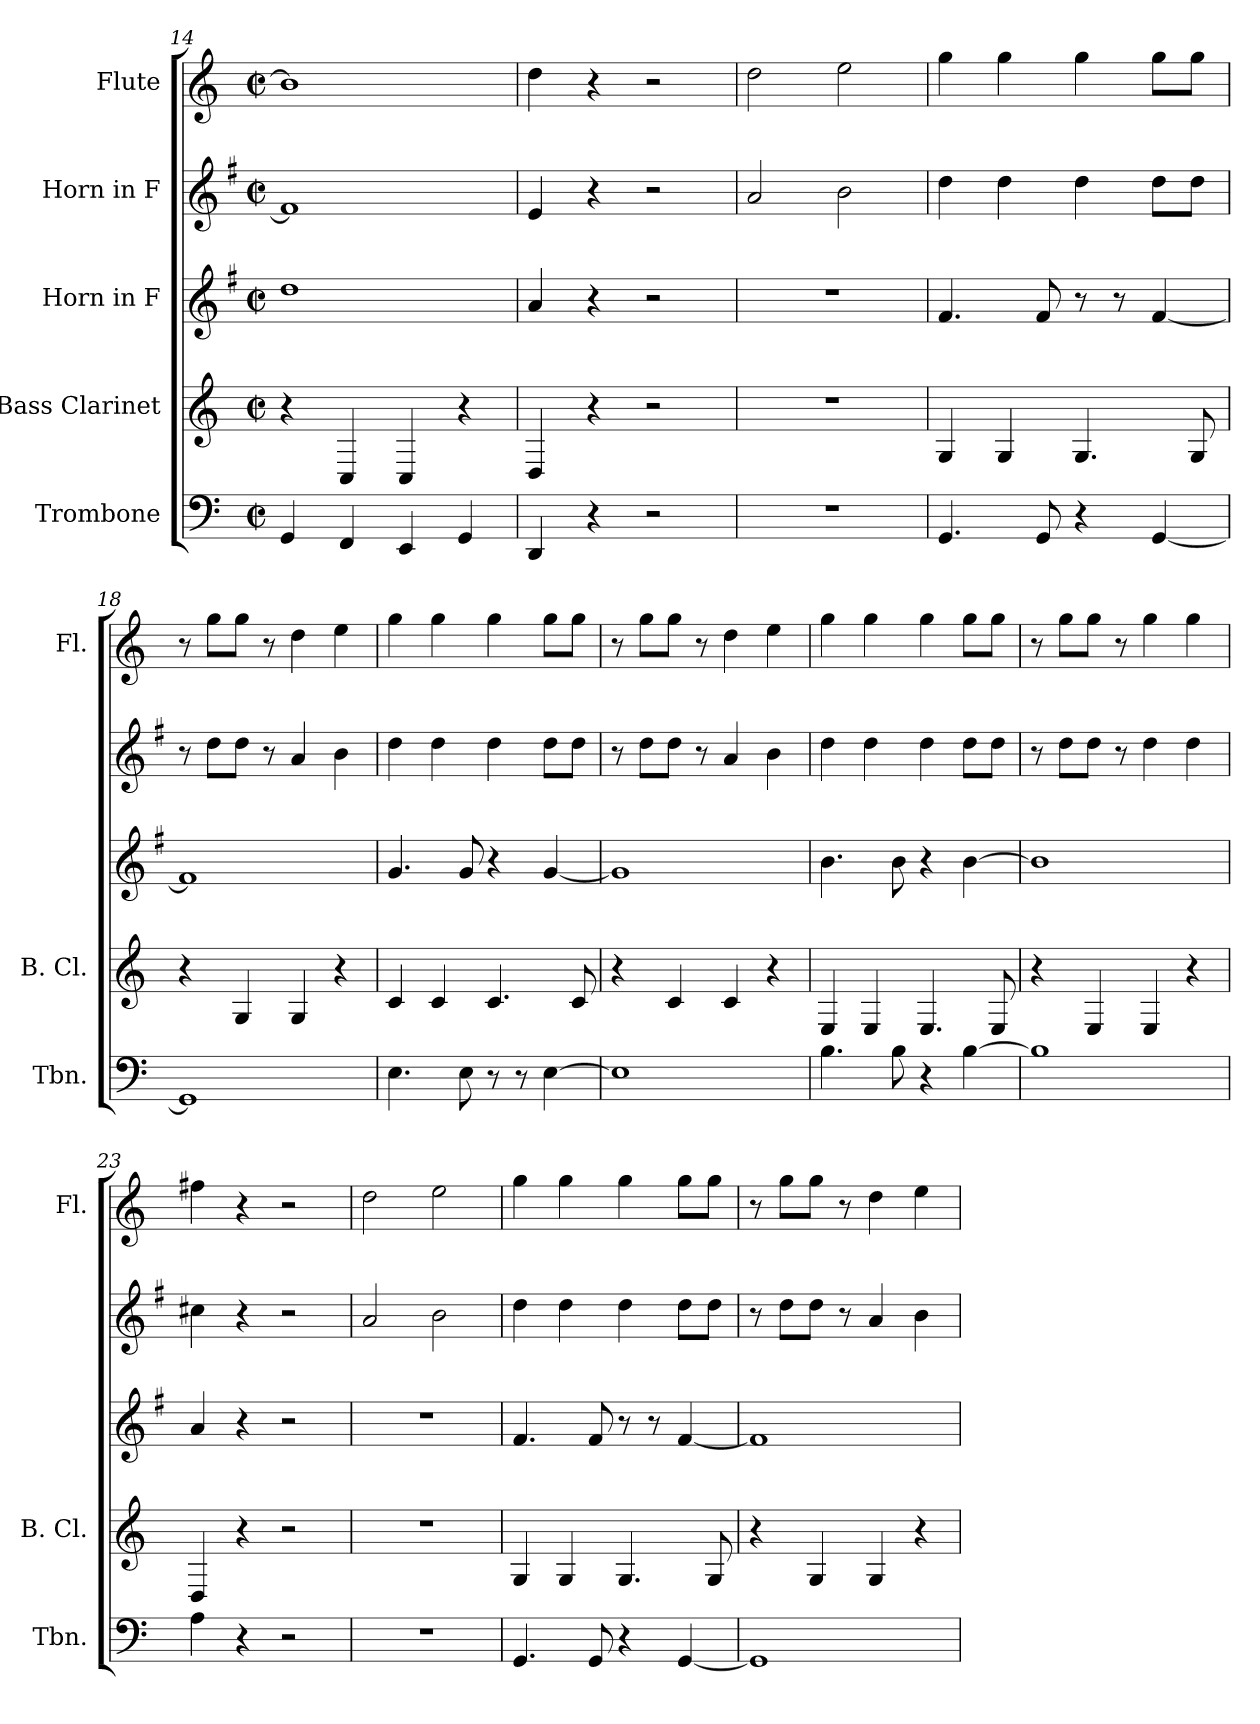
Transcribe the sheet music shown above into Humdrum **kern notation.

**kern	**kern	**kern	**kern	**kern
*part5	*part4	*part3	*part2	*part1
*staff5	*staff4	*staff3	*staff2	*staff1
*I"Trombone	*I"Bass Clarinet	*I"Horn in F	*I"Horn in F	*I"Flute
*I'Tbn.	*I'B. Cl.	*	*	*I'Fl.
!!LO:PB:g=z
*clefF4	*clefG2	*clefG2	*clefG2	*clefG2
*	*ITrd8c14	*ITrd4c7	*ITrd4c7	*
*k[]	*k[]	*k[]	*k[]	*k[]
*M2/2	*M2/2	*M2/2	*M2/2	*M2/2
*met(c|)	*met(c|)	*met(c|)	*met(c|)	*met(c|)
=14	=14	=14	=14	=14
4GG/	4r	1g	1B]	1b]
4FF/	4CC/	.	.	.
4EE/	4CC/	.	.	.
4GG/	4r	.	.	.
=15	=15	=15	=15	=15
4DD/	4DD/	4d/	4A/	4dd\
4r	4r	4r	4r	4r
2r	2r	2r	2r	2r
=16	=16	=16	=16	=16
1r	1r	1r	2d/	2dd\
.	.	.	2e\	2ee\
=17	=17	=17	=17	=17
4.GG/	4GG/	4.B/	4g\	4gg\
.	4GG/	.	4g\	4gg\
8GG/	.	8B/	.	.
4r	4.GG/	8r	4g\	4gg\
.	.	8r	.	.
[4GG/	.	[4B/	8g\L	8gg\L
.	8GG/	.	8g\J	8gg\J
=18	=18	=18	=18	=18
1GG]	4r	1B]	8r	8r
.	.	.	8g\L	8gg\L
.	4GG/	.	8g\J	8gg\J
.	.	.	8r	8r
.	4GG/	.	4d/	4dd\
.	4r	.	4e\	4ee\
=19	=19	=19	=19	=19
4.E\	4C/	4.c/	4g\	4gg\
.	4C/	.	4g\	4gg\
8E\	.	8c/	.	.
8r	4.C/	4r	4g\	4gg\
8r	.	.	.	.
[4E\	.	[4c/	8g\L	8gg\L
.	8C/	.	8g\J	8gg\J
=20	=20	=20	=20	=20
1E]	4r	1c]	8r	8r
.	.	.	8g\L	8gg\L
.	4C/	.	8g\J	8gg\J
.	.	.	8r	8r
.	4C/	.	4d/	4dd\
.	4r	.	4e\	4ee\
!!LO:LB:g=z
=21	=21	=21	=21	=21
4.B\	4EE/	4.e\	4g\	4gg\
.	4EE/	.	4g\	4gg\
8B\	.	8e\	.	.
4r	4.EE/	4r	4g\	4gg\
[4B\	.	[4e\	8g\L	8gg\L
.	8EE/	.	8g\J	8gg\J
=22	=22	=22	=22	=22
1B]	4r	1e]	8r	8r
.	.	.	8g\L	8gg\L
.	4EE/	.	8g\J	8gg\J
.	.	.	8r	8r
.	4EE/	.	4g\	4gg\
.	4r	.	4g\	4gg\
=23	=23	=23	=23	=23
4A\	4DD/	4d/	4f#X\	4ff#X\
4r	4r	4r	4r	4r
2r	2r	2r	2r	2r
=24	=24	=24	=24	=24
1r	1r	1r	2d/	2dd\
.	.	.	2e\	2ee\
=25	=25	=25	=25	=25
4.GG/	4GG/	4.B/	4g\	4gg\
.	4GG/	.	4g\	4gg\
8GG/	.	8B/	.	.
4r	4.GG/	8r	4g\	4gg\
.	.	8r	.	.
[4GG/	.	[4B/	8g\L	8gg\L
.	8GG/	.	8g\J	8gg\J
=26	=26	=26	=26	=26
1GG]	4r	1B]	8r	8r
.	.	.	8g\L	8gg\L
.	4GG/	.	8g\J	8gg\J
.	.	.	8r	8r
.	4GG/	.	4d/	4dd\
.	4r	.	4e\	4ee\
=	=	=	=	=
*-	*-	*-	*-	*-
